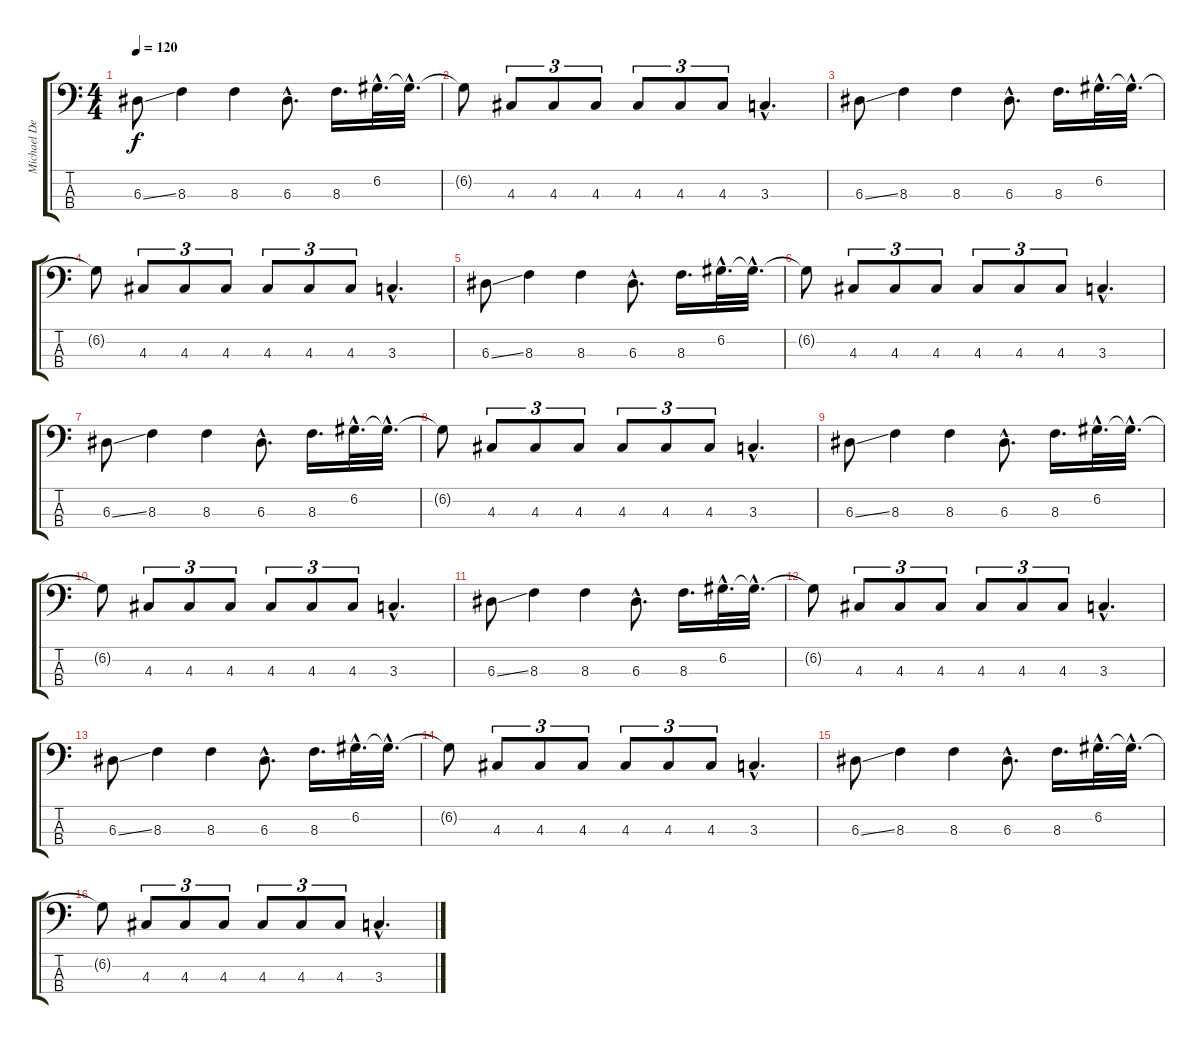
\track ("Michael Dempsey" "Michael De") {instrument electricbassfinger}
\staff {score tabs}
\tuning (G2 D2 A1 E1) {hide}
\ts (4 4)
\tempo 120
\clef f4
\ks c
6.3{ss}.8{dy f} 8.3.4 8.3.4 6.3{hac}.8{d} 8.3.16{d} 6.2{hac}.32{d} 6.2{hac t}.32{d} |
6.2{t}.8 4.3.8{tu (3 2)} 4.3.8{tu (3 2)} 4.3.8{tu (3 2)} 4.3.8{tu (3 2)} 4.3.8{tu (3 2)} 4.3.8{tu (3 2)} 3.3{hac}.4{d} |
6.3{ss}.8 8.3.4 8.3.4 6.3{hac}.8{d} 8.3.16{d} 6.2{hac}.32{d} 6.2{hac t}.32{d} |
6.2{t}.8 4.3.8{tu (3 2)} 4.3.8{tu (3 2)} 4.3.8{tu (3 2)} 4.3.8{tu (3 2)} 4.3.8{tu (3 2)} 4.3.8{tu (3 2)} 3.3{hac}.4{d} |
6.3{ss}.8 8.3.4 8.3.4 6.3{hac}.8{d} 8.3.16{d} 6.2{hac}.32{d} 6.2{hac t}.32{d} |
6.2{t}.8 4.3.8{tu (3 2)} 4.3.8{tu (3 2)} 4.3.8{tu (3 2)} 4.3.8{tu (3 2)} 4.3.8{tu (3 2)} 4.3.8{tu (3 2)} 3.3{hac}.4{d} |
6.3{ss}.8 8.3.4 8.3.4 6.3{hac}.8{d} 8.3.16{d} 6.2{hac}.32{d} 6.2{hac t}.32{d} |
6.2{t}.8 4.3.8{tu (3 2)} 4.3.8{tu (3 2)} 4.3.8{tu (3 2)} 4.3.8{tu (3 2)} 4.3.8{tu (3 2)} 4.3.8{tu (3 2)} 3.3{hac}.4{d} |
6.3{ss}.8 8.3.4 8.3.4 6.3{hac}.8{d} 8.3.16{d} 6.2{hac}.32{d} 6.2{hac t}.32{d} |
6.2{t}.8 4.3.8{tu (3 2)} 4.3.8{tu (3 2)} 4.3.8{tu (3 2)} 4.3.8{tu (3 2)} 4.3.8{tu (3 2)} 4.3.8{tu (3 2)} 3.3{hac}.4{d} |
6.3{ss}.8 8.3.4 8.3.4 6.3{hac}.8{d} 8.3.16{d} 6.2{hac}.32{d} 6.2{hac t}.32{d} |
6.2{t}.8 4.3.8{tu (3 2)} 4.3.8{tu (3 2)} 4.3.8{tu (3 2)} 4.3.8{tu (3 2)} 4.3.8{tu (3 2)} 4.3.8{tu (3 2)} 3.3{hac}.4{d} |
6.3{ss}.8 8.3.4 8.3.4 6.3{hac}.8{d} 8.3.16{d} 6.2{hac}.32{d} 6.2{hac t}.32{d} |
6.2{t}.8 4.3.8{tu (3 2)} 4.3.8{tu (3 2)} 4.3.8{tu (3 2)} 4.3.8{tu (3 2)} 4.3.8{tu (3 2)} 4.3.8{tu (3 2)} 3.3{hac}.4{d} |
6.3{ss}.8 8.3.4 8.3.4 6.3{hac}.8{d} 8.3.16{d} 6.2{hac}.32{d} 6.2{hac t}.32{d} |
6.2{t}.8 4.3.8{tu (3 2)} 4.3.8{tu (3 2)} 4.3.8{tu (3 2)} 4.3.8{tu (3 2)} 4.3.8{tu (3 2)} 4.3.8{tu (3 2)} 3.3{hac}.4{d}
